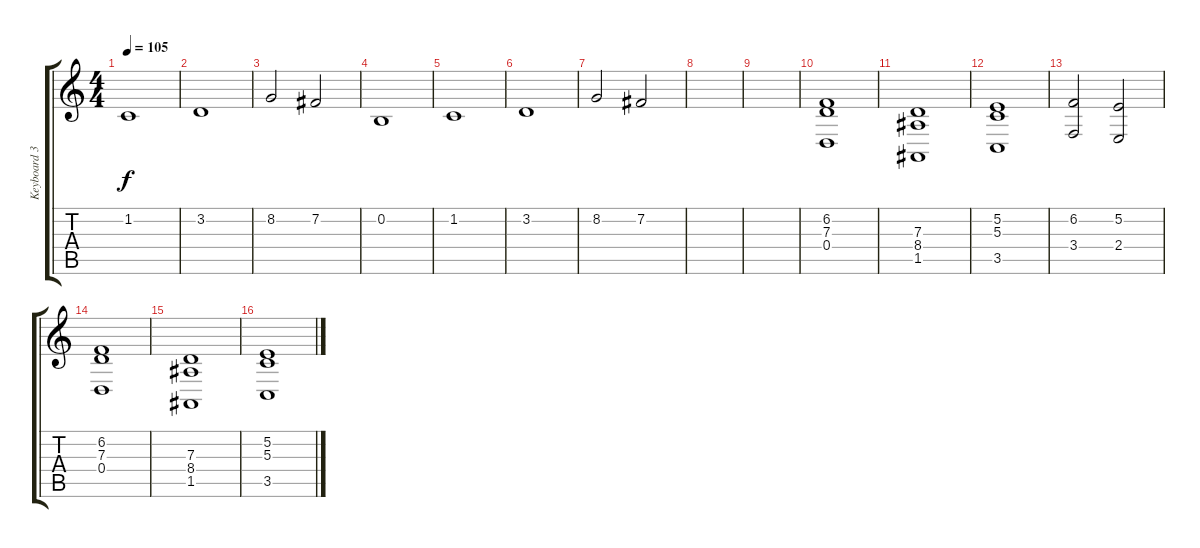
\track ("Keyboard 3" "Keyboard 3") {instrument choiraahs}
\staff {score tabs}
\tuning (E4 B3 G3 D3 A2 E2) {hide}
\ts (4 4)
\tempo 105
\clef g2
\ks c
1.2.1{dy f} |
3.2.1 |
8.2.2 7.2.2 |
0.2.1 |
1.2.1 |
3.2.1 |
8.2.2 7.2.2 |
|
|
(6.2 7.3 0.4).1{volume 9} |
(7.3 8.4 1.5).1 |
(5.2 5.3 3.5).1 |
(6.2 3.4).2 (5.2 2.4).2 |
(6.2 7.3 0.4).1 |
(7.3 8.4 1.5).1 |
(5.2 5.3 3.5).1
